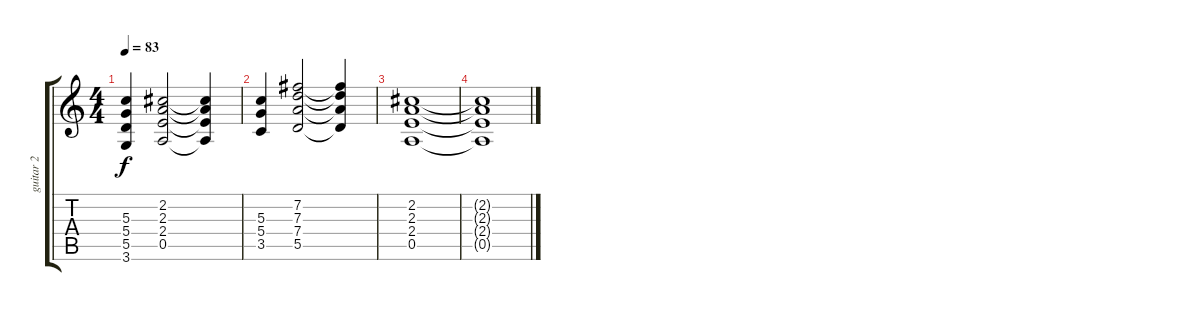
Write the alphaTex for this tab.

\track ("guitar 2" "guitar 2") {instrument overdrivenguitar}
\staff {score tabs}
\tuning (E4 B3 G3 D3 A2 E2) {hide}
\ts (4 4)
\tempo 83
\clef g2
\ks c
(5.3 5.4 5.5 3.6).4{dy f} (2.2 2.3 2.4 0.5).2 (2.2{t} 2.3{t} 2.4{t} 0.5{t}).4 |
(5.3 5.4 3.5).4 (7.2 7.3 7.4 5.5).2 (7.2{t} 7.3{t} 7.4{t} 5.5{t}).4 |
(2.2 2.3 2.4 0.5).1 |
(2.2{t} 2.3{t} 2.4{t} 0.5{t}).1
